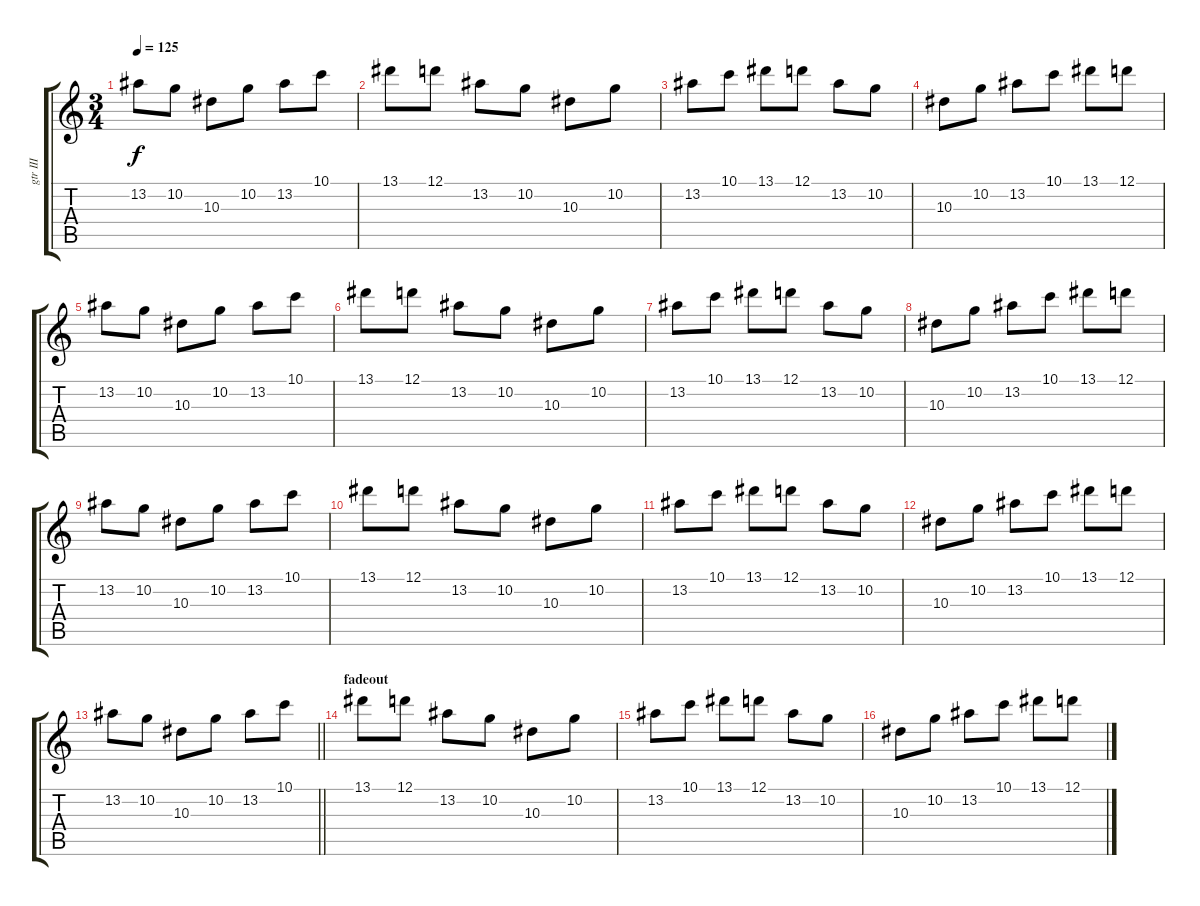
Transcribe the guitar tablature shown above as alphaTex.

\track ("gtr III" "gtr III") {instrument distortionguitar}
\staff {score tabs}
\tuning (D4 A3 F3 C3 G2 C2) {hide}
\ts (3 4)
\tempo 125
\clef g2
\ks c
13.2.8{dy f} 10.2.8 10.3.8 10.2.8 13.2.8 10.1.8 |
13.1.8 12.1.8 13.2.8 10.2.8 10.3.8 10.2.8 |
13.2.8 10.1.8 13.1.8 12.1.8 13.2.8 10.2.8 |
10.3.8 10.2.8 13.2.8 10.1.8 13.1.8 12.1.8 |
13.2.8 10.2.8 10.3.8 10.2.8 13.2.8 10.1.8 |
13.1.8 12.1.8 13.2.8 10.2.8 10.3.8 10.2.8 |
13.2.8 10.1.8 13.1.8 12.1.8 13.2.8 10.2.8 |
10.3.8 10.2.8 13.2.8 10.1.8 13.1.8 12.1.8 |
13.2.8 10.2.8 10.3.8 10.2.8 13.2.8 10.1.8 |
13.1.8 12.1.8 13.2.8 10.2.8 10.3.8 10.2.8 |
13.2.8 10.1.8 13.1.8 12.1.8 13.2.8 10.2.8 |
10.3.8 10.2.8 13.2.8 10.1.8 13.1.8 12.1.8 |
\barLineRight lightlight
13.2.8 10.2.8 10.3.8 10.2.8 13.2.8 10.1.8 |
\section ("" "fadeout")
13.1.8{volume 3} 12.1.8 13.2.8 10.2.8 10.3.8 10.2.8 |
13.2.8 10.1.8 13.1.8 12.1.8 13.2.8 10.2.8 |
10.3.8 10.2.8 13.2.8 10.1.8 13.1.8 12.1.8
